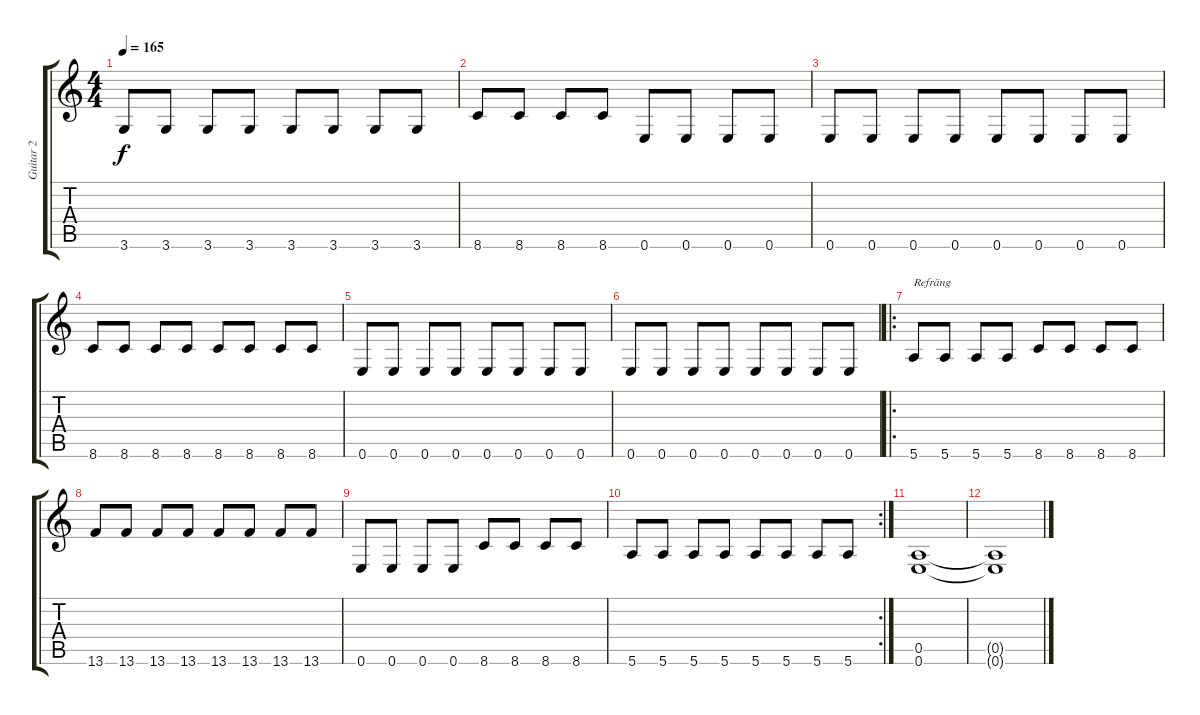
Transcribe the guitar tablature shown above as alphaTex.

\track ("Guitar 2" "Guitar 2") {instrument overdrivenguitar}
\staff {score tabs}
\tuning (E4 B3 G3 D3 A2 E2) {hide}
\ts (4 4)
\tempo 165
\clef g2
\ks c
3.6.8{dy f} 3.6.8 3.6.8 3.6.8 3.6.8 3.6.8 3.6.8 3.6.8 |
8.6.8 8.6.8 8.6.8 8.6.8 0.6.8 0.6.8 0.6.8 0.6.8 |
0.6.8 0.6.8 0.6.8 0.6.8 0.6.8 0.6.8 0.6.8 0.6.8 |
8.6.8 8.6.8 8.6.8 8.6.8 8.6.8 8.6.8 8.6.8 8.6.8 |
0.6.8 0.6.8 0.6.8 0.6.8 0.6.8 0.6.8 0.6.8 0.6.8 |
0.6.8 0.6.8 0.6.8 0.6.8 0.6.8 0.6.8 0.6.8 0.6.8 |
\ro
5.6.8{txt "Refräng"} 5.6.8 5.6.8 5.6.8 8.6.8 8.6.8 8.6.8 8.6.8 |
13.6.8 13.6.8 13.6.8 13.6.8 13.6.8 13.6.8 13.6.8 13.6.8 |
0.6.8 0.6.8 0.6.8 0.6.8 8.6.8 8.6.8 8.6.8 8.6.8 |
\rc 2
5.6.8 5.6.8 5.6.8 5.6.8 5.6.8 5.6.8 5.6.8 5.6.8 |
(0.5 0.6).1 |
(0.5{t} 0.6{t}).1
